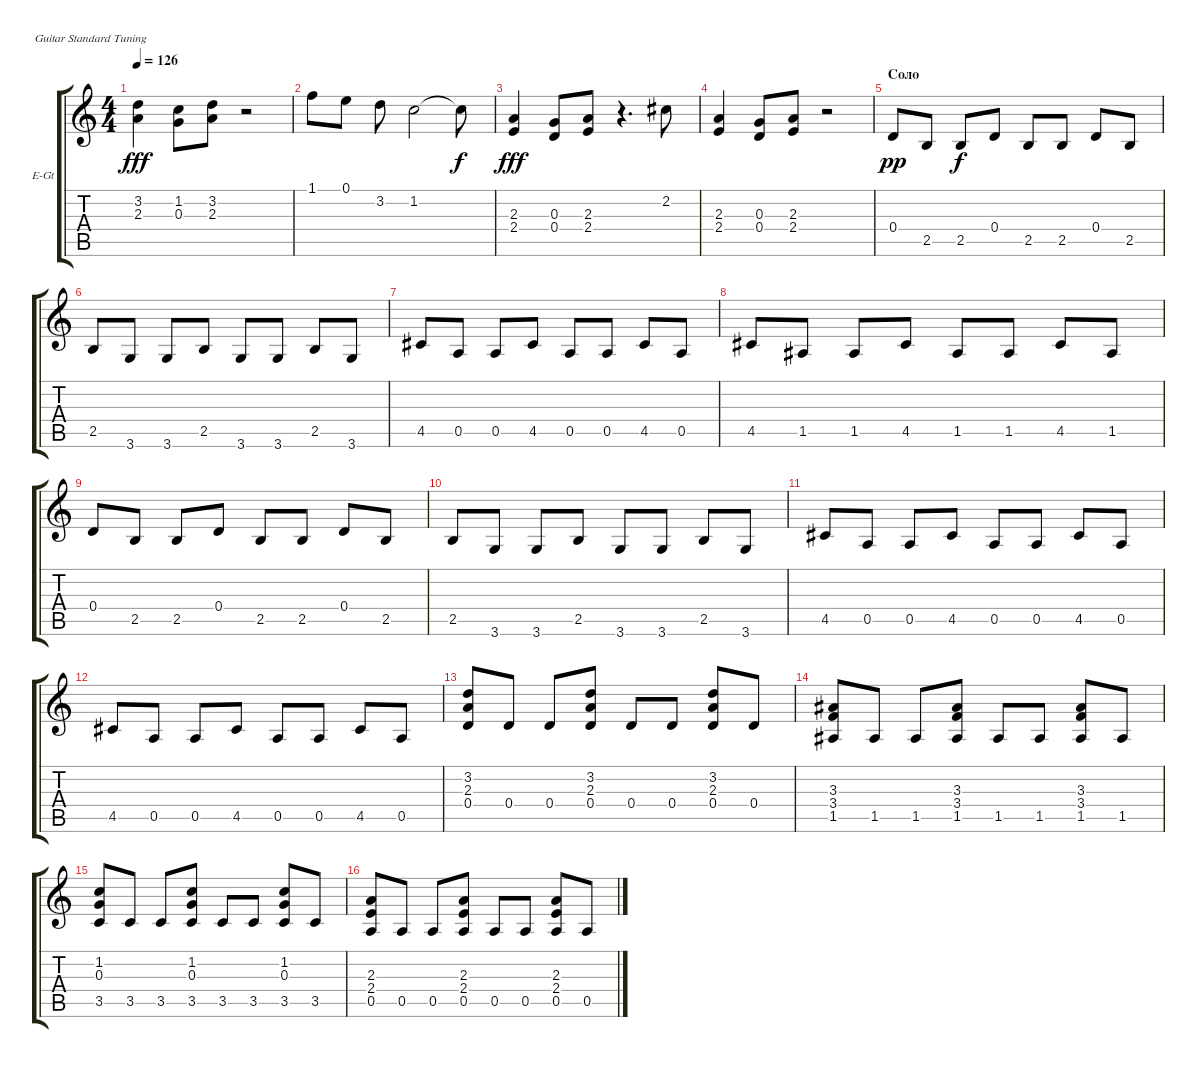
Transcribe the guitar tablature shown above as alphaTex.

\bracketExtendMode groupsimilarinstruments
\firstSystemTrackNameOrientation horizontal
\otherSystemsTrackNameOrientation horizontal
\track ("Владимир Холстинин" "E-Gt") {instrument distortionguitar}
\staff {score tabs}
\tuning (E4 B3 G3 D3 A2 E2)
\ts (4 4)
\tempo 126
\clef g2
\ks c
(3.2 2.3).4{dy fff} (1.2 0.3).8 (3.2 2.3).8 r.2 |
1.1.8 0.1.8 3.2.8 1.2.2 1.2{t}.8{dy f} |
(2.3 2.4).4{dy fff} (0.3 0.4).8 (2.3 2.4).8 r.4{d} 2.2.8 |
(2.3 2.4).4 (0.3 0.4).8 (2.3 2.4).8 r.2 |
\section ("" "Соло")
0.4.8{dy pp} 2.5.8 2.5.8{dy f} 0.4.8 2.5.8 2.5.8 0.4.8 2.5.8 |
2.5.8 3.6.8 3.6.8 2.5.8 3.6.8 3.6.8 2.5.8 3.6.8 |
4.5.8 0.5.8 0.5.8 4.5.8 0.5.8 0.5.8 4.5.8 0.5.8 |
4.5.8 1.5.8 1.5.8 4.5.8 1.5.8 1.5.8 4.5.8 1.5.8 |
0.4.8 2.5.8 2.5.8 0.4.8 2.5.8 2.5.8 0.4.8 2.5.8 |
2.5.8 3.6.8 3.6.8 2.5.8 3.6.8 3.6.8 2.5.8 3.6.8 |
4.5.8 0.5.8 0.5.8 4.5.8 0.5.8 0.5.8 4.5.8 0.5.8 |
4.5.8 0.5.8 0.5.8 4.5.8 0.5.8 0.5.8 4.5.8 0.5.8 |
(3.2 2.3 0.4).8 0.4.8 0.4.8 (3.2 2.3 0.4).8 0.4.8 0.4.8 (3.2 2.3 0.4).8 0.4.8 |
(3.3 3.4 1.5).8 1.5.8 1.5.8 (3.3 3.4 1.5).8 1.5.8 1.5.8 (3.3 3.4 1.5).8 1.5.8 |
(1.2 0.3 3.5).8 3.5.8 3.5.8 (1.2 0.3 3.5).8 3.5.8 3.5.8 (1.2 0.3 3.5).8 3.5.8 |
(2.3 2.4 0.5).8 0.5.8 0.5.8 (2.3 2.4 0.5).8 0.5.8 0.5.8 (2.3 2.4 0.5).8 0.5.8
